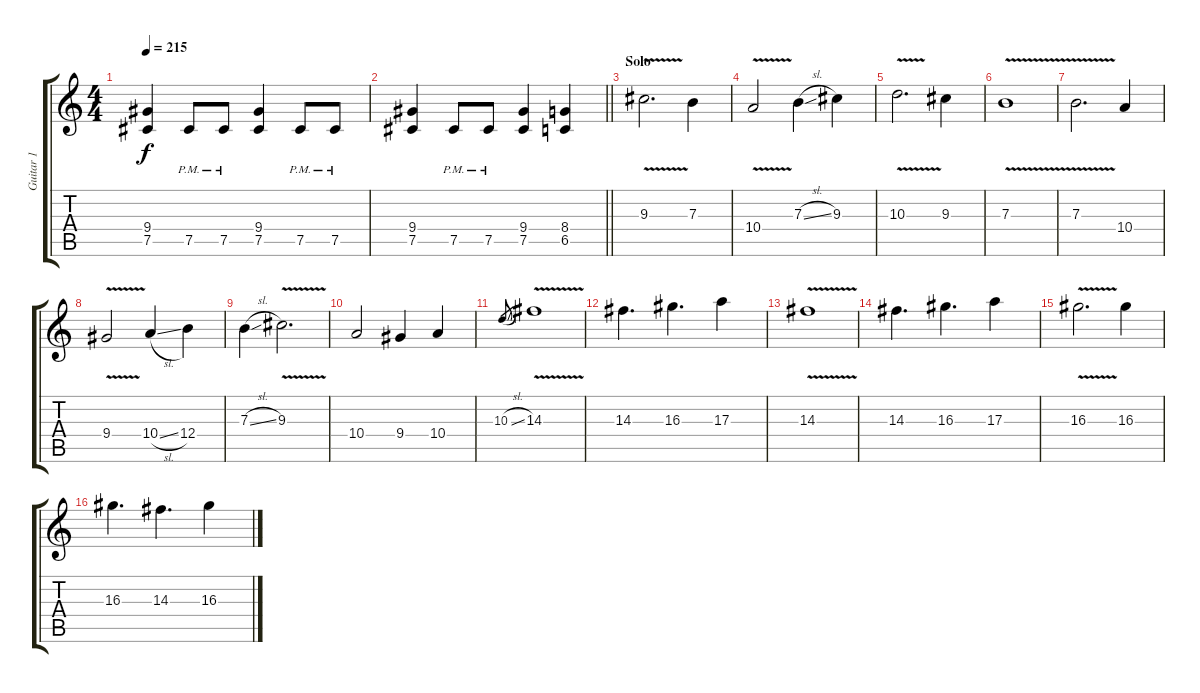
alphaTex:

\track ("Guitar 1" "Guitar 1") {instrument distortionguitar}
\staff {score tabs}
\tuning (Db4 Ab3 E3 B2 Gb2 Db2) {hide}
\ts (4 4)
\tempo 215
\clef g2
\ks c
(9.4 7.5).4{dy f} 7.5{pm}.8 7.5{pm}.8 (9.4 7.5).4 7.5{pm}.8 7.5{pm}.8 |
\barLineRight lightlight
(9.4 7.5).4 7.5{pm}.8 7.5{pm}.8 (9.4 7.5).4 (8.4 6.5).4 |
\section ("" "Solo")
9.3{v}.2{d} 7.3.4 |
10.4{v}.2 7.3{sl}.4 9.3.4 |
10.3{v}.2{d} 9.3.4 |
7.3{v}.1 |
7.3{v}.2{d} 10.4.4 |
9.4{v}.2 10.4{sl}.4 12.4.4 |
7.3{sl}.4 9.3{v}.2{d} |
10.4.2 9.4.4 10.4.4 |
10.3{sl}.8{gr} 14.3{v}.1 |
14.3.4{d} 16.3.4{d} 17.3.4 |
14.3{v}.1 |
14.3.4{d} 16.3.4{d} 17.3.4 |
16.3{v}.2{d} 16.3.4 |
16.3.4{d} 14.3.4{d} 16.3.4
